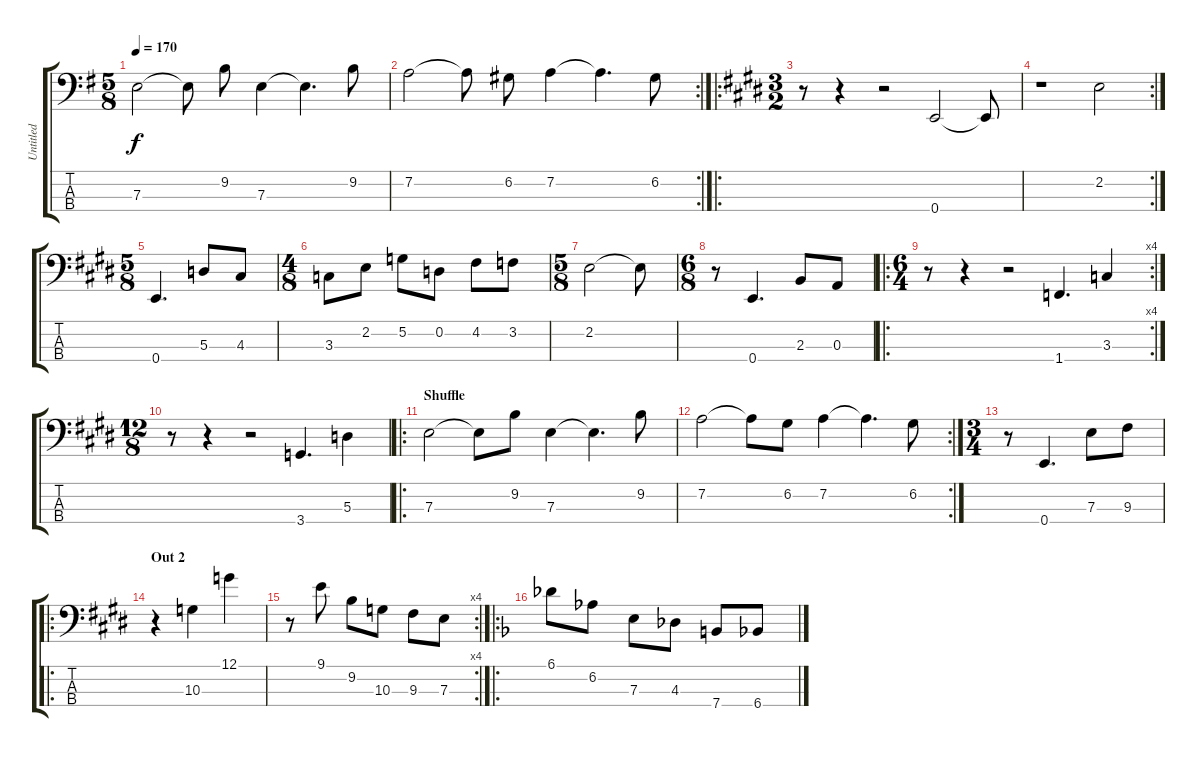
\track ("Untitled" "Untitled") {instrument electricbassfinger}
\staff {score tabs}
\tuning (G2 D2 A1 E1) {hide}
\ts (5 8)
\tempo 170
\clef f4
\ks g
7.3.2{dy f} 7.3{t}.8 9.2.8 7.3.4 7.3{t}.4{d} 9.2.8 |
\rc 2
7.2.2 7.2{t}.8 6.2.8 7.2.4 7.2{t}.4{d} 6.2.8 |
\ro
\ts (3 2)
\ks e
r.8 r.4 r.2 0.4.2 0.4{t}.8 |
\rc 2
\ks c#minor
r.1 2.2.2 |
\ts (5 8)
\ks e
0.4.4{d} 5.3.8 4.3.8 |
\ts (4 8)
3.3.8 2.2.8 5.2.8 0.2.8 4.2.8 3.2.8 |
\ts (5 8)
2.2.2 2.2{t}.8 |
\ts (6 8)
r.8 0.4.4{d} 2.3.8 0.3.8 |
\ro
\rc 4
\ts (6 4)
r.8 r.4 r.2 1.4.4{d} 3.3.4 |
\ts (12 8)
r.8 r.4 r.2 3.4.4{d} 5.3.4 |
\ro
\section ("" "Shuffle")
7.3.2 7.3{t}.8 9.2.8 7.3.4 7.3{t}.4{d} 9.2.8 |
\rc 2
7.2.2 7.2{t}.8 6.2.8 7.2.4 7.2{t}.4{d} 6.2.8 |
\ts (3 4)
r.8 0.4.4{d} 7.3.8 9.3.8 |
\ro
\section ("" "Out 2")
r.4 10.3.4 12.1.4 |
\rc 4
r.8 9.1.8 9.2.8 10.3.8 9.3.8 7.3.8 |
\ro
\ks f
6.1.8 6.2.8 7.3.8 4.3.8 7.4.8 6.4.8
